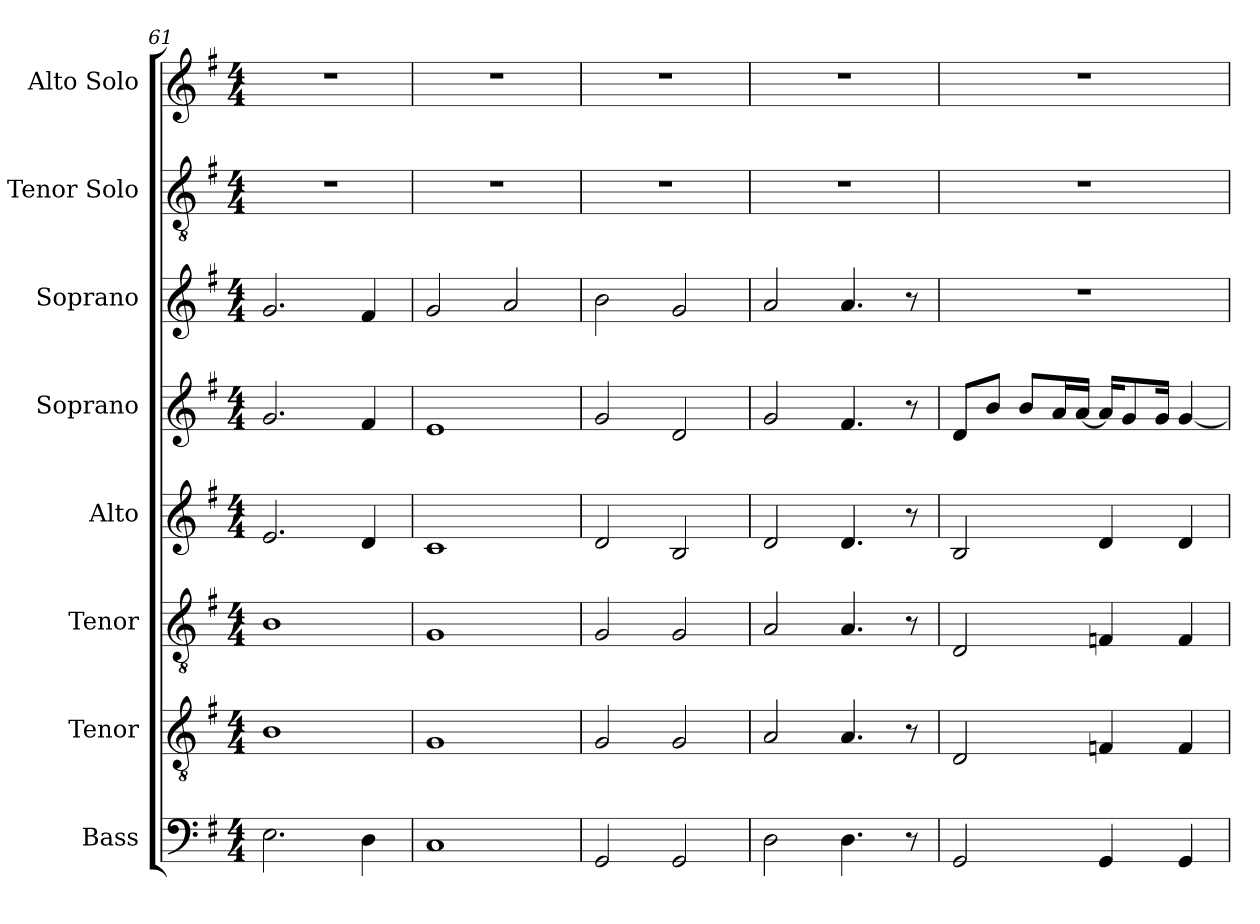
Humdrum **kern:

**kern	**kern	**kern	**kern	**kern	**kern	**kern	**kern
*part8	*part7	*part6	*part5	*part4	*part3	*part2	*part1
*staff8	*staff7	*staff6	*staff5	*staff4	*staff3	*staff2	*staff1
*I"Bass	*I"Tenor	*I"Tenor	*I"Alto	*I"Soprano	*I"Soprano	*I"Tenor Solo	*I"Alto Solo
*I'B.	*I'T2.	*I'T1.	*I'A.	*I'S2.	*I'S1.	*I'T. Solo	*I'A. Solo
*clefF4	*clefGv2	*clefGv2	*clefG2	*clefG2	*clefG2	*clefGv2	*clefG2
*k[f#]	*k[f#]	*k[f#]	*k[f#]	*k[f#]	*k[f#]	*k[f#]	*k[f#]
*G:	*G:	*G:	*G:	*G:	*G:	*G:	*G:
*M4/4	*M4/4	*M4/4	*M4/4	*M4/4	*M4/4	*M4/4	*M4/4
=61	=61	=61	=61	=61	=61	=61	=61
2.E\	1B	1B	2.e/	2.g/	2.g/	1r	1r
4D\	.	.	4d/	4f#/	4f#/	.	.
=62	=62	=62	=62	=62	=62	=62	=62
1C	1G	1G	1c	1e	2g/	1r	1r
.	.	.	.	.	2a/	.	.
=63	=63	=63	=63	=63	=63	=63	=63
2GG/	2G/	2G/	2d/	2g/	2b\	1r	1r
2GG/	2G/	2G/	2B/	2d/	2g/	.	.
=64	=64	=64	=64	=64	=64	=64	=64
2D\	2A/	2A/	2d/	2g/	2a/	1r	1r
4.D\	4.A/	4.A/	4.d/	4.f#/	4.a/	.	.
8r	8r	8r	8r	8r	8r	.	.
=65	=65	=65	=65	=65	=65	=65	=65
2GG/	2D/	2D/	2B/	8d/L	1r	1r	1r
.	.	.	.	8b/J	.	.	.
.	.	.	.	8b/L	.	.	.
.	.	.	.	16a/L	.	.	.
.	.	.	.	[16a/JJ	.	.	.
4GG/	4Fn/	4Fn/	4d/	16a/KL]	.	.	.
.	.	.	.	8g/	.	.	.
.	.	.	.	16g/Jk	.	.	.
4GG/	4F/	4F/	4d/	[4g/	.	.	.
=	=	=	=	=	=	=	=
*-	*-	*-	*-	*-	*-	*-	*-
